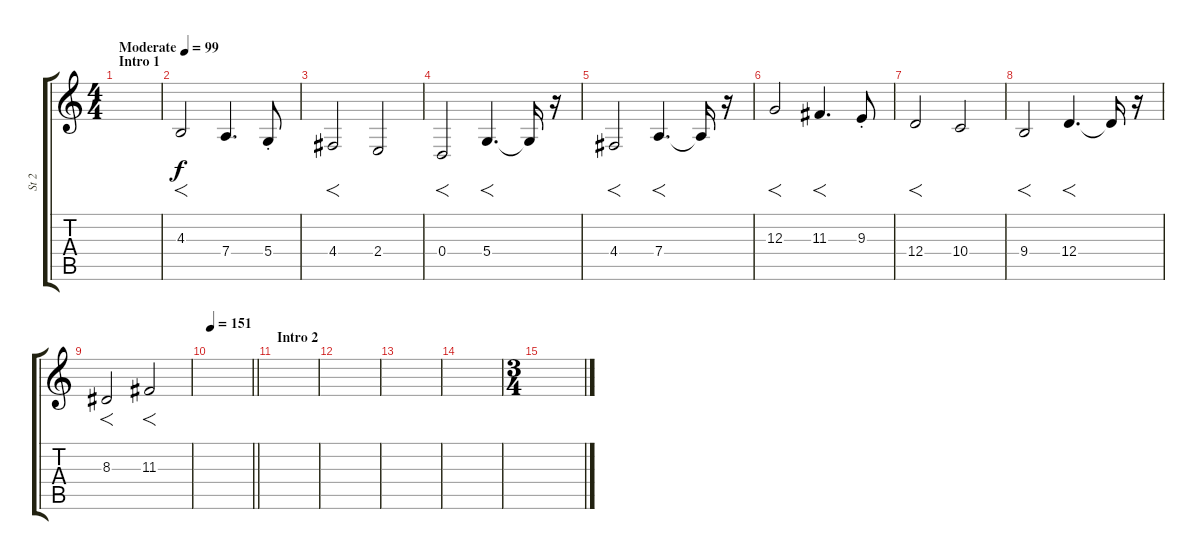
\track ("St 2" "St 2") {instrument stringensemble1}
\staff {score tabs}
\tuning (E4 B3 G3 D3 A2 E2) {hide}
\ts (4 4)
\section ("" "Intro 1")
\tempo (99 "Moderate")
\clef g2
\ks c
|
4.3.2{f} 7.4.4{d} 5.4{st}.8 |
4.4.2{f} 2.4.2 |
0.4.2{f} 5.4.4{f d} 5.4{t}.16 r.16 |
4.4.2{f} 7.4.4{f d} 7.4{t}.16 r.16 |
12.3.2{f} 11.3.4{f d} 9.3{st}.8 |
12.4.2{f} 10.4.2 |
9.4.2{f} 12.4.4{f d} 12.4{t}.16 r.16 |
8.3.2{f} 11.3.2{f} |
\tempo 151
\barLineRight lightlight
|
\section ("" "Intro 2")
|
|
|
|
\ts (3 4)
